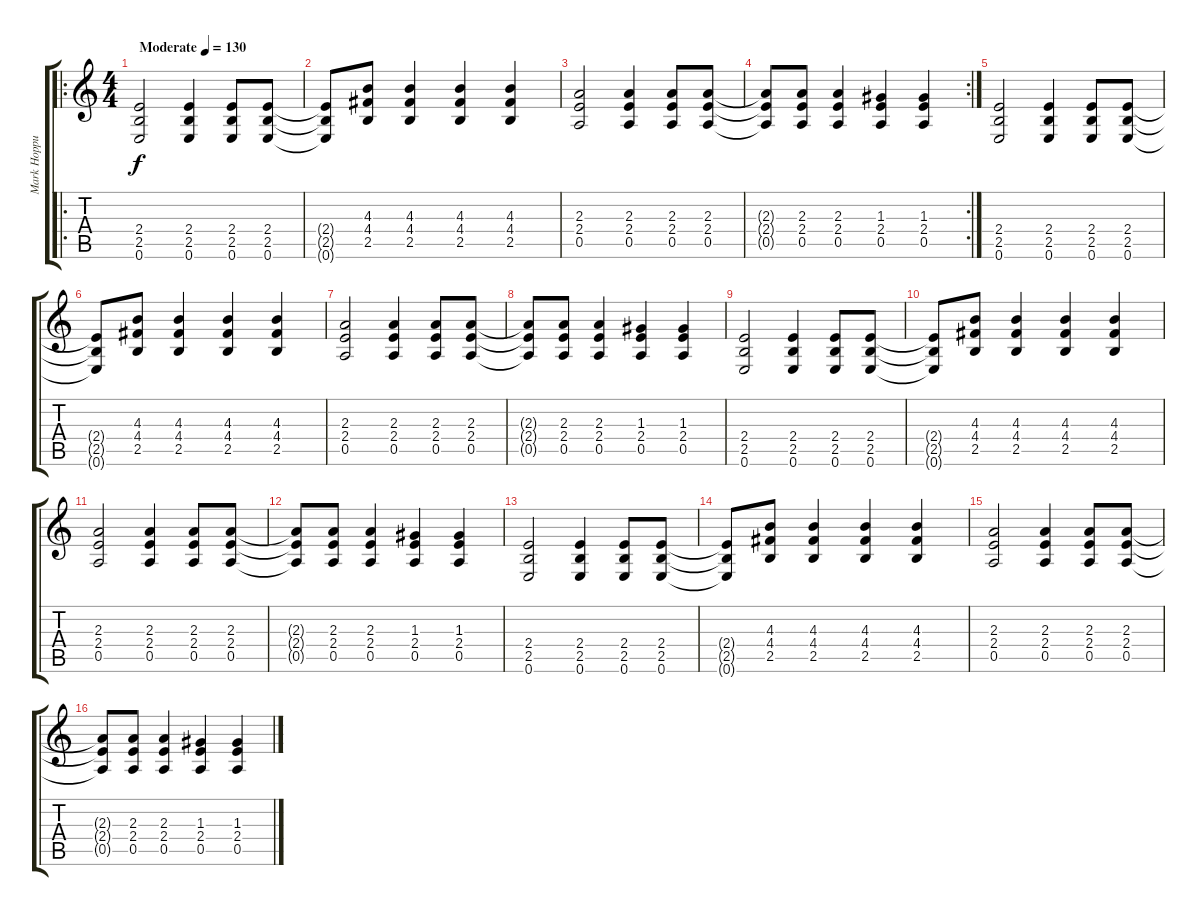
\track ("Mark Hoppus (Guitar)" "Mark Hoppu") {instrument electricguitarjazz}
\staff {score tabs}
\tuning (E4 B3 G3 D3 A2 E2) {hide}
\ro
\ts (4 4)
\tempo (130 "Moderate")
\clef g2
\ks c
(2.4 2.5 0.6).2{dy f instrument electricguitarjazz} (2.4 2.5 0.6).4 (2.4 2.5 0.6).8 (2.4 2.5 0.6).8 |
(2.4{t} 2.5{t} 0.6{t}).8 (4.3 4.4 2.5).8 (4.3 4.4 2.5).4 (4.3 4.4 2.5).4 (4.3 4.4 2.5).4 |
(2.3 2.4 0.5).2 (2.3 2.4 0.5).4 (2.3 2.4 0.5).8 (2.3 2.4 0.5).8 |
\rc 2
(2.3{t} 2.4{t} 0.5{t}).8 (2.3 2.4 0.5).8 (2.3 2.4 0.5).4 (1.3 2.4 0.5).4 (1.3 2.4 0.5).4 |
(2.4 2.5 0.6).2 (2.4 2.5 0.6).4 (2.4 2.5 0.6).8 (2.4 2.5 0.6).8 |
(2.4{t} 2.5{t} 0.6{t}).8 (4.3 4.4 2.5).8 (4.3 4.4 2.5).4 (4.3 4.4 2.5).4 (4.3 4.4 2.5).4 |
(2.3 2.4 0.5).2 (2.3 2.4 0.5).4 (2.3 2.4 0.5).8 (2.3 2.4 0.5).8 |
(2.3{t} 2.4{t} 0.5{t}).8 (2.3 2.4 0.5).8 (2.3 2.4 0.5).4 (1.3 2.4 0.5).4 (1.3 2.4 0.5).4 |
(2.4 2.5 0.6).2 (2.4 2.5 0.6).4 (2.4 2.5 0.6).8 (2.4 2.5 0.6).8 |
(2.4{t} 2.5{t} 0.6{t}).8 (4.3 4.4 2.5).8 (4.3 4.4 2.5).4 (4.3 4.4 2.5).4 (4.3 4.4 2.5).4 |
(2.3 2.4 0.5).2 (2.3 2.4 0.5).4 (2.3 2.4 0.5).8 (2.3 2.4 0.5).8 |
(2.3{t} 2.4{t} 0.5{t}).8 (2.3 2.4 0.5).8 (2.3 2.4 0.5).4 (1.3 2.4 0.5).4 (1.3 2.4 0.5).4 |
(2.4 2.5 0.6).2 (2.4 2.5 0.6).4 (2.4 2.5 0.6).8 (2.4 2.5 0.6).8 |
(2.4{t} 2.5{t} 0.6{t}).8 (4.3 4.4 2.5).8 (4.3 4.4 2.5).4 (4.3 4.4 2.5).4 (4.3 4.4 2.5).4 |
(2.3 2.4 0.5).2 (2.3 2.4 0.5).4 (2.3 2.4 0.5).8 (2.3 2.4 0.5).8 |
(2.3{t} 2.4{t} 0.5{t}).8 (2.3 2.4 0.5).8 (2.3 2.4 0.5).4 (1.3 2.4 0.5).4 (1.3 2.4 0.5).4
